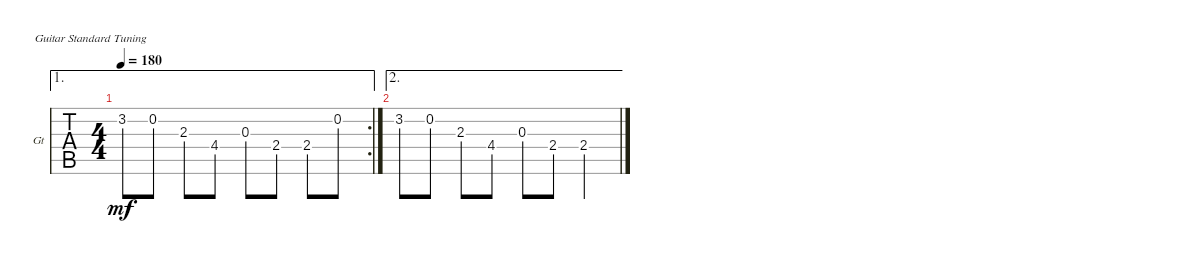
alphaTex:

\bracketExtendMode groupsimilarinstruments
\firstSystemTrackNameOrientation horizontal
\otherSystemsTrackNameOrientation horizontal
\track ("Guitar" "Gt") {instrument acousticguitarsteel}
\staff {tabs}
\tuning (E4 B3 G3 D3 A2 E2)
\ae 1
\rc 2
\ts (4 4)
\tempo 180
\clef g2
\ks g
3.2.8{dy mf} 0.2.8 2.3.8 4.4.8 0.3.8 2.4.8 2.4.8 0.2.8 |
\ae 2
3.2.8 0.2.8 2.3.8 4.4.8 0.3.8 2.4.8 2.4.4
